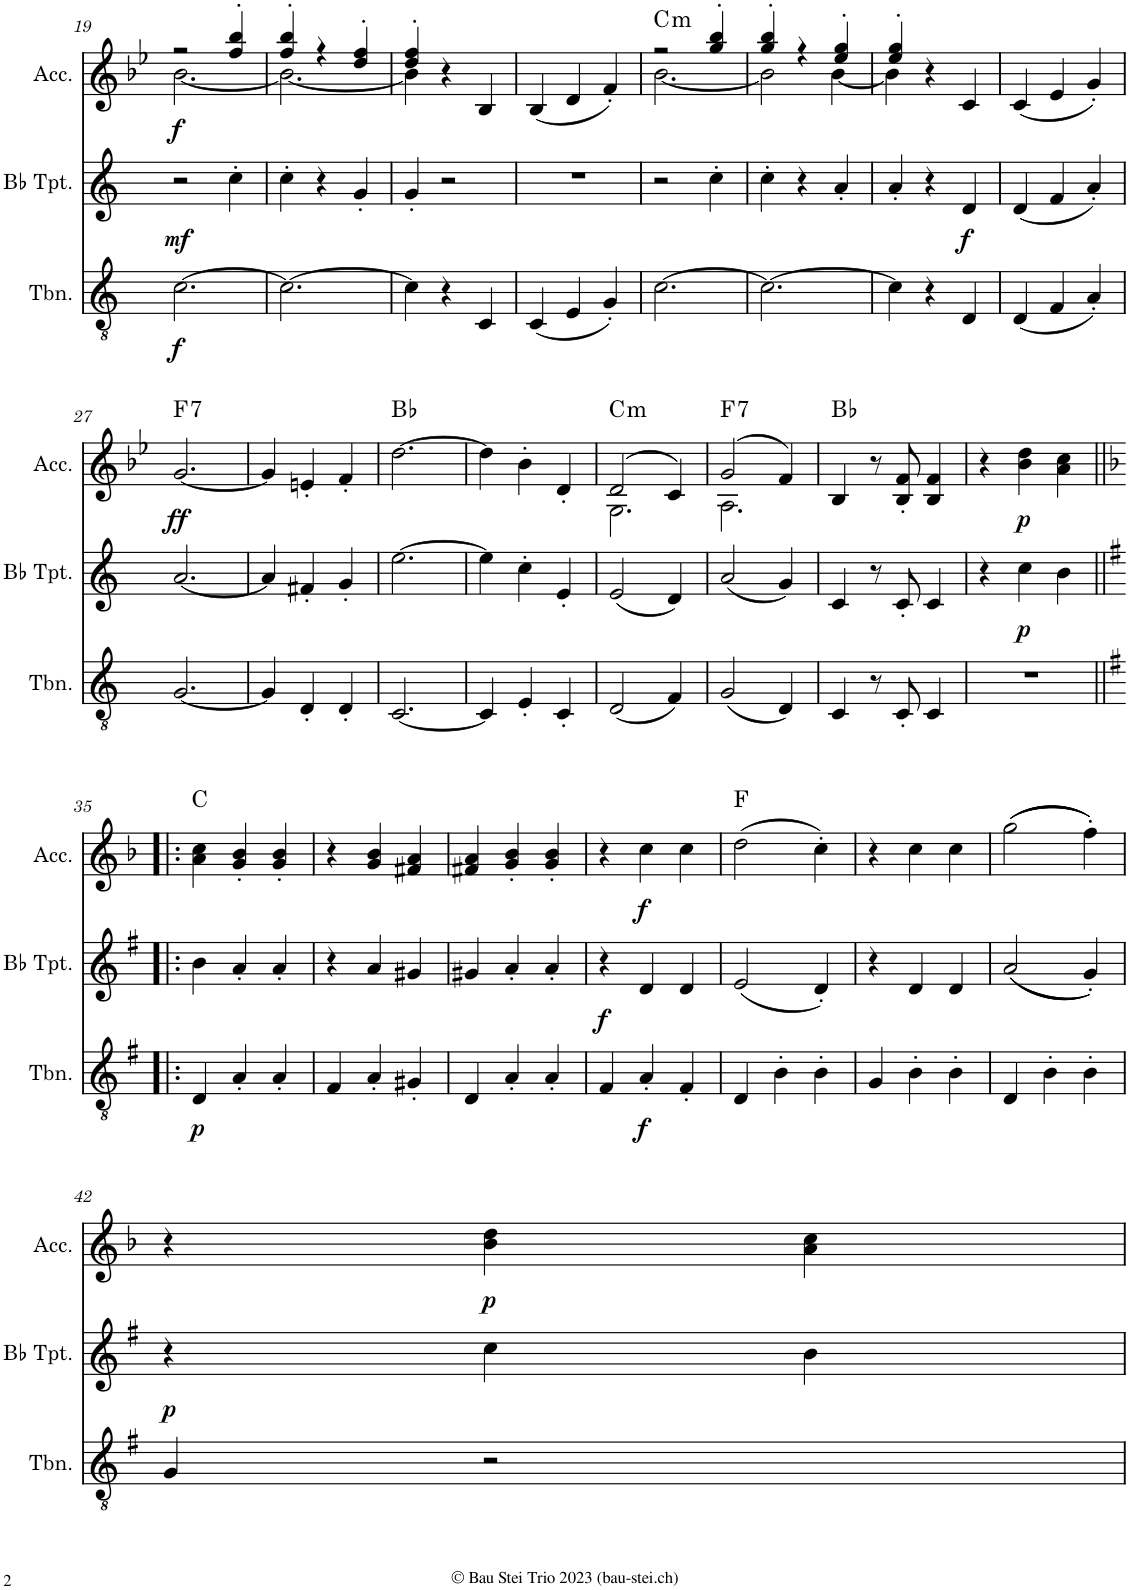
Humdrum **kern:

**kern	**dynam	**kern	**dynam	**kern	**dynam	**harte
*part3	*part3	*part2	*part2	*part1	*part1	*part1
*staff3	*staff3	*staff2	*staff2	*staff1	*staff1	*
*I"Trombone	*	*I"Bb Trumpet	*	*I"Accordion	*	*
*I'Tbn.	*	*I'Bb Tpt.	*	*I'Acc.	*	*
!!LO:PB:g=z
*clefGv2	*	*clefG2	*	*clefG2	*	*
*Trd1c2	*	*Trd1c2	*	*	*	*
*k[]	*	*k[]	*	*k[b-e-]	*	*
*M3/4	*	*M3/4	*	*M3/4	*	*
=19	=19	=19	=19	=19	=19	=19
*	*	*	*	*^	*	*
!	!LO:DY:b	!	!LO:DY:b	!	!	!LO:DY:b	!
[2.c\	f	2r	mf	2r	[2.b-\	f	.
.	.	4cc'\	.	4ff/' 4bb-/'	.	.	.
=20	=20	=20	=20	=20	=20	=20	=20
2.c\_	.	4cc'\	.	4ff/' 4bb-/'	2.b-\_	.	.
.	.	4r	.	4r	.	.	.
.	.	4g'/	.	4dd/' 4ff/'	.	.	.
=21	=21	=21	=21	=21	=21	=21	=21
4c\]	.	4g'/	.	4dd/' 4ff/'	4b-\]	.	.
4r	.	2r	.	4r	2ryy	.	.
4C/	.	.	.	4B-/	.	.	.
*	*	*	*	*v	*v	*	*
=22	=22	=22	=22	=22	=22	=22
(4C/	.	2.r	.	(4B-/	.	.
4E/	.	.	.	4d/	.	.
4G'/)	.	.	.	4f'/)	.	.
=23	=23	=23	=23	=23	=23	=23
*	*	*	*	*^	*	*
!	!	!	!	!	!	!	!LO:H:kt=m
[2.c\	.	2r	.	2r	[2.b-\	.	C:min
.	.	4cc'\	.	4gg/' 4bb-/'	.	.	.
=24	=24	=24	=24	=24	=24	=24	=24
2.c\_	.	4cc'\	.	4gg/' 4bb-/'	2b-\]	.	.
.	.	4r	.	4r	.	.	.
.	.	4a'/	.	4ee-/' 4gg/'	[4b-\	.	.
=25	=25	=25	=25	=25	=25	=25	=25
4c\]	.	4a'/	.	4ee-/' 4gg/'	4b-\]	.	.
4r	.	4r	.	4r	2ryy	.	.
!	!	!	!LO:DY:b	!	!	!	!
4D/	.	4d/	f	4c/	.	.	.
*	*	*	*	*v	*v	*	*
=26	=26	=26	=26	=26	=26	=26
(4D/	.	(4d/	.	(4c/	.	.
4F/	.	4f/	.	4e-/	.	.
4A'/)	.	4a'/)	.	4g'/)	.	.
!!LO:LB:g=z
=27	=27	=27	=27	=27	=27	=27
!	!	!	!	!	!LO:DY:b	!LO:H:kt=7
[2.G/	.	[2.a/	.	[2.g/	ff	F:7
=28	=28	=28	=28	=28	=28	=28
4G/]	.	4a/]	.	4g/]	.	.
4D'/	.	4f#X'/	.	4en'/	.	.
4D'/	.	4g'/	.	4f'/	.	.
=29	=29	=29	=29	=29	=29	=29
[2.C/	.	[2.ee\	.	[2.dd\	.	Bb:maj
=30	=30	=30	=30	=30	=30	=30
4C/]	.	4ee\]	.	4dd\]	.	.
4E'/	.	4cc'\	.	4b-'\	.	.
4C'/	.	4e'/	.	4d'/	.	.
=31	=31	=31	=31	=31	=31	=31
*	*	*	*	*^	*	*
!	!	!	!	!	!	!	!LO:H:kt=m
(2D/	.	(2e/	.	(2d/	2.G\	.	C:min
4F/)	.	4d/)	.	4c/)	.	.	.
=32	=32	=32	=32	=32	=32	=32	=32
!	!	!	!	!	!	!	!LO:H:kt=7
(2G/	.	(2a/	.	(2g/	2.A\	.	F:7
4D/)	.	4g/)	.	4f/)	.	.	.
*	*	*	*	*v	*v	*	*
=33	=33	=33	=33	=33	=33	=33
4C/	.	4c/	.	4B-/	.	Bb:maj
8r	.	8r	.	8r	.	.
8C'/	.	8c'/	.	8B-/' 8f/'	.	.
4C/	.	4c/	.	4B-/ 4f/	.	.
=34	=34	=34	=34	=34	=34	=34
2.r	.	4r	.	4r	.	.
!	!	!	!LO:DY:b	!	!LO:DY:b	!
.	.	4cc\	p	4b-\ 4dd\	p	.
.	.	4b\	.	4a\ 4cc\	.	.
!!LO:LB:g=z
=35!|:	=35!|:	=35!|:	=35!|:	=35!|:	=35!|:	=35!|:
*k[f#]	*	*k[f#]	*	*k[b-]	*	*
!	!LO:DY:b	!	!	!	!	!
4D/	p	4b\	.	4a\ 4cc\	.	C:maj
4A'/	.	4a'/	.	4g/' 4b-/'	.	.
4A'/	.	4a'/	.	4g/' 4b-/'	.	.
=36	=36	=36	=36	=36	=36	=36
4F#/	.	4r	.	4r	.	.
4A'/	.	4a/	.	4g/ 4b-/	.	.
4G#X'/	.	4g#X/	.	4f#X/ 4a/	.	.
=37	=37	=37	=37	=37	=37	=37
4D/	.	4g#X/	.	4f#X/ 4a/	.	.
4A'/	.	4a'/	.	4g/' 4b-/'	.	.
4A'/	.	4a'/	.	4g/' 4b-/'	.	.
=38	=38	=38	=38	=38	=38	=38
!	!	!	!LO:DY:b	!	!	!
4F#/	.	4r	f	4r	.	.
!	!LO:DY:b	!	!	!	!LO:DY:b	!
4A'/	f	4d/	.	4cc\	f	.
4F#'/	.	4d/	.	4cc\	.	.
=39	=39	=39	=39	=39	=39	=39
4D/	.	(2e/	.	(2dd\	.	F:maj
4B'\	.	.	.	.	.	.
4B'\	.	4d'/)	.	4cc'\)	.	.
=40	=40	=40	=40	=40	=40	=40
4G/	.	4r	.	4r	.	.
4B'\	.	4d/	.	4cc\	.	.
4B'\	.	4d/	.	4cc\	.	.
=41	=41	=41	=41	=41	=41	=41
4D/	.	((2a/	.	((2gg\	.	.
4B'\	.	.	.	.	.	.
4B'\	.	4g'/))	.	4ff'\))	.	.
!!LO:LB:g=z
=42	=42	=42	=42	=42	=42	=42
!	!	!	!LO:DY:b	!	!	!
4G/	.	4r	p	4r	.	.
!	!	!	!	!	!LO:DY:b	!
2r	.	4cc\	.	4b-\ 4dd\	p	.
.	.	4b\	.	4a\ 4cc\	.	.
=	=	=	=	=	=	=
*-	*-	*-	*-	*-	*-	*-
